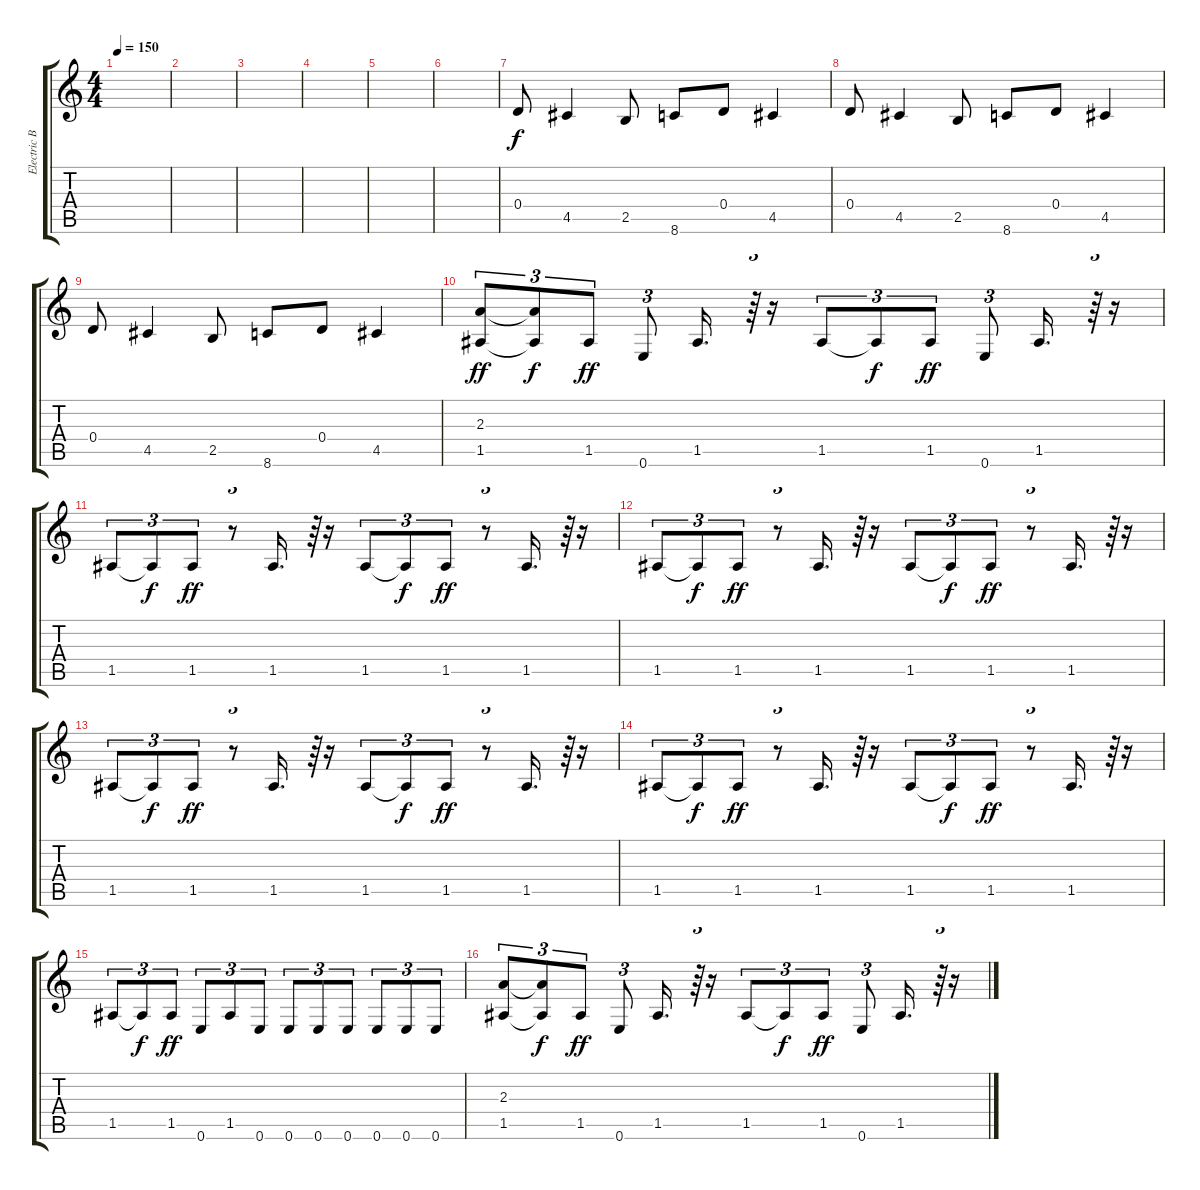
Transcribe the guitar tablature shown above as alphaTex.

\track ("Electric Bass" "Electric B") {instrument electricbassfinger}
\staff {score tabs}
\tuning (E4 B3 G3 D3 A2 E2) {hide}
\ts (4 4)
\tempo 150
\clef g2
\ks c
|
|
|
|
|
|
0.4.8 4.5.4 2.5.8 8.6.8 0.4.8 4.5.4 |
0.4.8 4.5.4 2.5.8 8.6.8 0.4.8 4.5.4 |
0.4.8 4.5.4 2.5.8 8.6.8 0.4.8 4.5.4 |
(2.3 1.5).8{tu (3 2) dy ff} (2.3{t} 1.5{t}).8{tu (3 2) dy f} 1.5.8{tu (3 2) dy ff} 0.6.8{tu (3 2)} 1.5.16{d} r.64{tu (3 2)} r.16 1.5.8{tu (3 2)} 1.5{t}.8{tu (3 2) dy f} 1.5.8{tu (3 2) dy ff} 0.6.8{tu (3 2)} 1.5.16{d} r.64{tu (3 2)} r.16 |
1.5.8{tu (3 2)} 1.5{t}.8{tu (3 2) dy f} 1.5.8{tu (3 2) dy ff} r.8{tu (3 2)} 1.5.16{d} r.64{tu (3 2)} r.16 1.5.8{tu (3 2)} 1.5{t}.8{tu (3 2) dy f} 1.5.8{tu (3 2) dy ff} r.8{tu (3 2)} 1.5.16{d} r.64{tu (3 2)} r.16 |
1.5.8{tu (3 2)} 1.5{t}.8{tu (3 2) dy f} 1.5.8{tu (3 2) dy ff} r.8{tu (3 2)} 1.5.16{d} r.64{tu (3 2)} r.16 1.5.8{tu (3 2)} 1.5{t}.8{tu (3 2) dy f} 1.5.8{tu (3 2) dy ff} r.8{tu (3 2)} 1.5.16{d} r.64{tu (3 2)} r.16 |
1.5.8{tu (3 2)} 1.5{t}.8{tu (3 2) dy f} 1.5.8{tu (3 2) dy ff} r.8{tu (3 2)} 1.5.16{d} r.64{tu (3 2)} r.16 1.5.8{tu (3 2)} 1.5{t}.8{tu (3 2) dy f} 1.5.8{tu (3 2) dy ff} r.8{tu (3 2)} 1.5.16{d} r.64{tu (3 2)} r.16 |
1.5.8{tu (3 2)} 1.5{t}.8{tu (3 2) dy f} 1.5.8{tu (3 2) dy ff} r.8{tu (3 2)} 1.5.16{d} r.64{tu (3 2)} r.16 1.5.8{tu (3 2)} 1.5{t}.8{tu (3 2) dy f} 1.5.8{tu (3 2) dy ff} r.8{tu (3 2)} 1.5.16{d} r.64{tu (3 2)} r.16 |
1.5.8{tu (3 2)} 1.5{t}.8{tu (3 2) dy f} 1.5.8{tu (3 2) dy ff} 0.6.8{tu (3 2)} 1.5.8{tu (3 2)} 0.6.8{tu (3 2)} 0.6.8{tu (3 2)} 0.6.8{tu (3 2)} 0.6.8{tu (3 2)} 0.6.8{tu (3 2)} 0.6.8{tu (3 2)} 0.6.8{tu (3 2)} |
(2.3 1.5).8{tu (3 2)} (2.3{t} 1.5{t}).8{tu (3 2) dy f} 1.5.8{tu (3 2) dy ff} 0.6.8{tu (3 2)} 1.5.16{d} r.64{tu (3 2)} r.16 1.5.8{tu (3 2)} 1.5{t}.8{tu (3 2) dy f} 1.5.8{tu (3 2) dy ff} 0.6.8{tu (3 2)} 1.5.16{d} r.64{tu (3 2)} r.16
